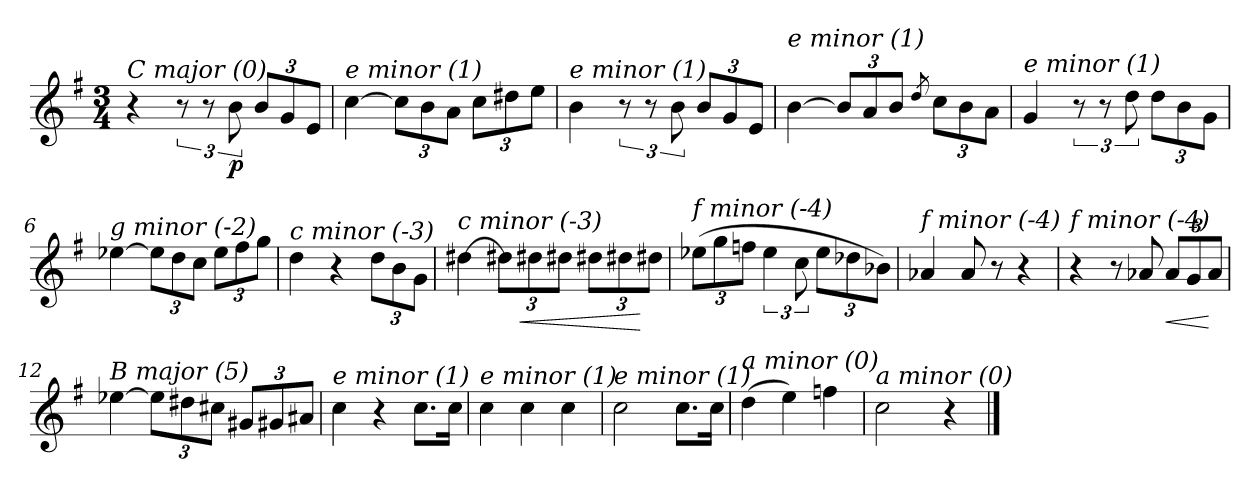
**kern	**dynam
*part1	*part1
*staff1	*staff1
*clefG2	*
*k[f#]	*
*G:	*
*M3/4	*
=1	=1
!LO:TX:i:t=C major (0)	!
4r	.
12r	.
12r	.
!	!LO:DY:b
12b\	p
12b/L	.
12g/	.
12e/J	.
=2	=2
!LO:TX:i:t=e minor (1)	!
[4cc\	.
12cc\L]	.
12b\	.
12a\J	.
12cc\L	.
12dd#X\	.
12ee\J	.
=3	=3
!LO:TX:i:t=e minor (1)	!
4b\	.
12r	.
12r	.
12b\	.
12b/L	.
12g/	.
12e/J	.
=4	=4
!LO:TX:i:t=e minor (1)	!
[4b\	.
12b/L]	.
12a/	.
12b/J	.
8qdd/	.
12cc\L	.
12b\	.
12a\J	.
=5	=5
!LO:TX:i:t=e minor (1)	!
4g/	.
12r	.
12r	.
12dd\	.
12dd\L	.
12b\	.
12g\J	.
!!LO:LB:g=z
=6	=6
!LO:TX:i:t=g minor (-2)	!
[4ee-X\	.
12ee-\L]	.
12dd\	.
12cc\J	.
12ee-\L	.
12ff#\	.
12gg\J	.
=7	=7
!LO:TX:i:t=c minor (-3)	!
4dd\	.
4r	.
12dd\L	.
12b\	.
12g\J	.
=8	=8
!LO:TX:i:t=c minor (-3)	!
[4dd#Xi\	.
12dd#Xi\L]	.
!	!LO:HP:b
12dd#Xi\	<
12dd#Xi\J	.
12dd#Xi\L	.
12dd#Xi\	.
12dd#Xi\J	[
=9	=9
!LO:TX:i:t=f minor (-4)	!
(>12ee-X\L	.
12gg\	.
12ffn\J	.
6ee-\	.
12cc\	.
12ee-\L	.
12dd-X\	.
12b-X\J)	.
=10	=10
!LO:TX:i:t=f minor (-4)	!
4a-X/	.
8a-/	.
8r	.
4r	.
!!LO:LB:g=z
=11	=11
!LO:TX:i:t=f minor (-4)	!
4r	.
8r	.
8a-X/	.
!	!LO:HP:b
12a-/L	<
12g/	.
12a-/J	[
=12	=12
!LO:TX:i:t=B major (5)	!
[4ee-Xi\	.
12ee-i\L]	.
12dd#Xi\	.
12cc#Xi\J	.
12g#Xi/L	.
12g#Xi/	.
12a#Xi/J	.
=13	=13
!LO:TX:i:t=e minor (1)	!
4cc\	.
4r	.
8.cc\L	.
16cc\Jk	.
=14	=14
!LO:TX:i:t=e minor (1)	!
4cc\	.
4cc\	.
4cc\	.
=15	=15
!LO:TX:i:t=e minor (1)	!
2cc\	.
8.cc\L	.
16cc\Jk	.
=16	=16
!LO:TX:i:t=a minor (0)	!
(>4dd\	.
4ee\)	.
4ffn\	.
!!LO:LB:g=z
=17	=17
!LO:TX:i:t=a minor (0)	!
2cc\	.
4r	.
==	==
*-	*-
